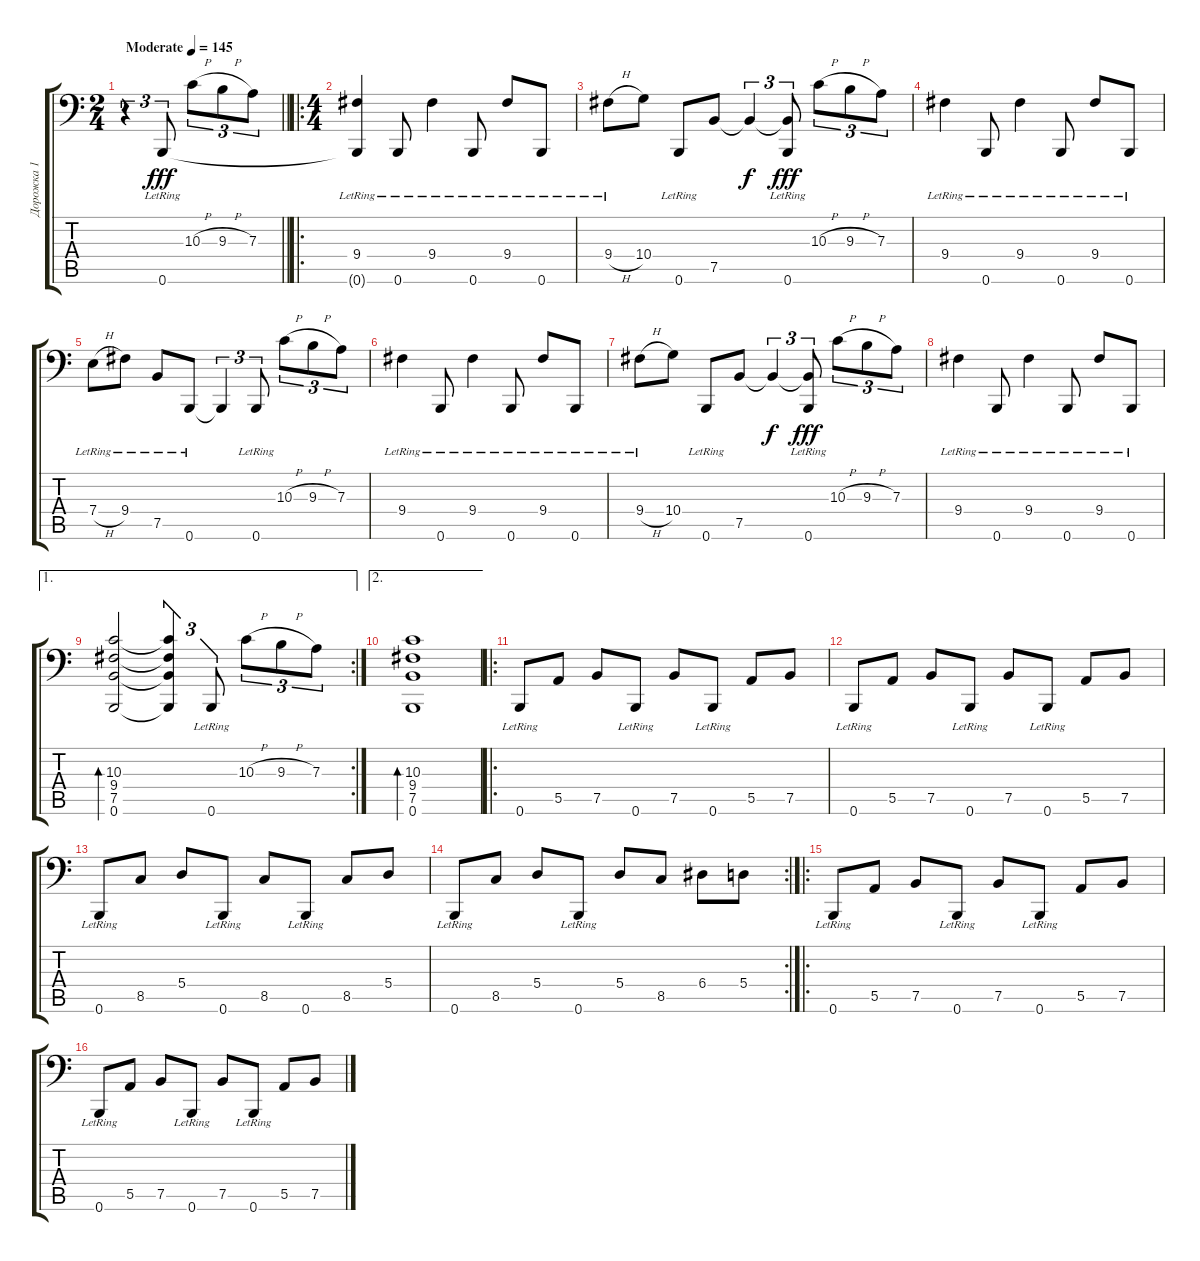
\track ("Дорожка 1" "Дорожка 1") {instrument electricbasspick}
\staff {score tabs}
\tuning (B2 Gb2 D2 A1 E1 B0) {hide}
\ts (2 4)
\tempo (145 "Moderate")
\clef f4
\barLineRight lightlight
\ks c
r.4{tu (3 2) dy fff instrument electricbasspick} 0.6{lr}.8{tu (3 2)} 10.3{h}.8{tu (3 2)} 9.3{h}.8{tu (3 2)} 7.3.8{tu (3 2)} |
\ro
\ts (4 4)
(9.4{lr} 0.6{t}).4 0.6{lr}.8 9.4{lr}.4 0.6{lr}.8 9.4{lr}.8 0.6{lr}.8 |
9.4{h lr}.8 10.4.8 0.6{lr}.8 7.5.8 7.5{t}.4{tu (3 2) dy f} (7.5{t} 0.6{lr}).8{tu (3 2) dy fff} 10.3{h}.8{tu (3 2)} 9.3{h}.8{tu (3 2)} 7.3.8{tu (3 2)} |
9.4{lr}.4 0.6{lr}.8 9.4{lr}.4 0.6{lr}.8 9.4{lr}.8 0.6{lr}.8 |
7.4{h lr}.8 9.4{lr}.8 7.5{lr}.8 0.6{lr}.8 0.6{t}.4{tu (3 2)} 0.6{lr}.8{tu (3 2)} 10.3{h}.8{tu (3 2)} 9.3{h}.8{tu (3 2)} 7.3.8{tu (3 2)} |
9.4{lr}.4 0.6{lr}.8 9.4{lr}.4 0.6{lr}.8 9.4{lr}.8 0.6{lr}.8 |
9.4{h lr}.8 10.4.8 0.6{lr}.8 7.5.8 7.5{t}.4{tu (3 2) dy f} (7.5{t} 0.6{lr}).8{tu (3 2) dy fff} 10.3{h}.8{tu (3 2)} 9.3{h}.8{tu (3 2)} 7.3.8{tu (3 2)} |
9.4{lr}.4 0.6{lr}.8 9.4{lr}.4 0.6{lr}.8 9.4{lr}.8 0.6{lr}.8 |
\ae 1
\rc 2
(10.3 9.4 7.5 0.6).2{bd 60} (10.3{t} 9.4{t} 7.5{t} 0.6{t}).4{tu (3 2)} 0.6{lr}.8{tu (3 2)} 10.3{h}.8{tu (3 2)} 9.3{h}.8{tu (3 2)} 7.3.8{tu (3 2)} |
\ae 2
(10.3 9.4 7.5 0.6).1{bd 60} |
\ro
0.6{lr}.8 5.5.8 7.5.8 0.6{lr}.8 7.5.8 0.6{lr}.8 5.5.8 7.5.8 |
0.6{lr}.8 5.5.8 7.5.8 0.6{lr}.8 7.5.8 0.6{lr}.8 5.5.8 7.5.8 |
0.6{lr}.8 8.5.8 5.4.8 0.6{lr}.8 8.5.8 0.6{lr}.8 8.5.8 5.4.8 |
\rc 2
0.6{lr}.8 8.5.8 5.4.8 0.6{lr}.8 5.4.8 8.5.8 6.4.8 5.4.8 |
\ro
0.6{lr}.8 5.5.8 7.5.8 0.6{lr}.8 7.5.8 0.6{lr}.8 5.5.8 7.5.8 |
0.6{lr}.8 5.5.8 7.5.8 0.6{lr}.8 7.5.8 0.6{lr}.8 5.5.8 7.5.8
